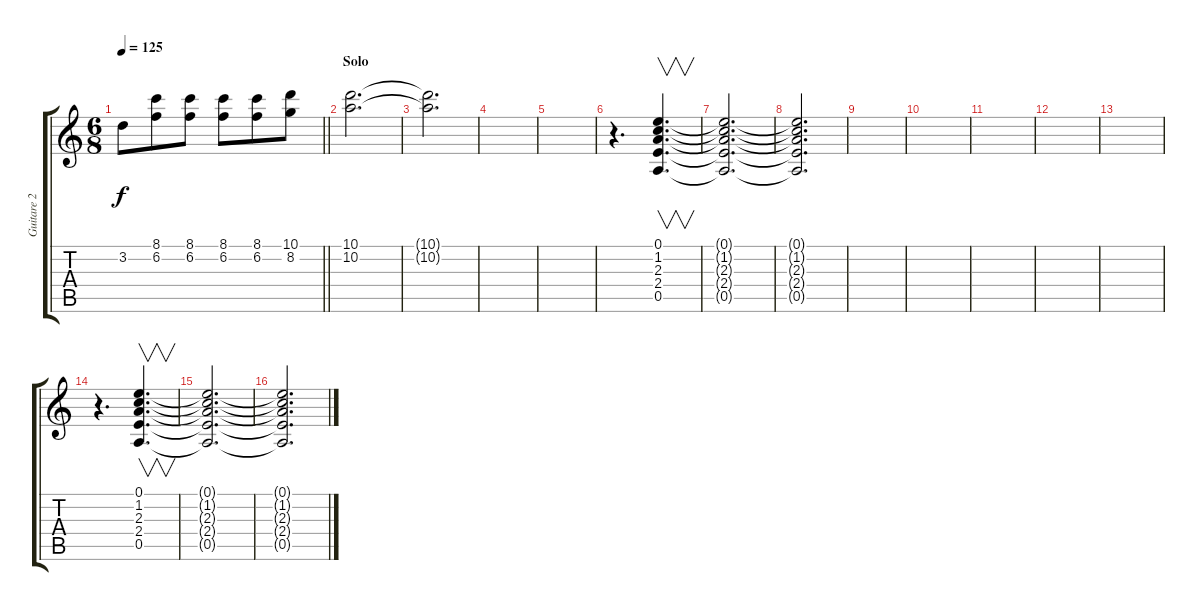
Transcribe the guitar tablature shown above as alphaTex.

\track ("Guitare 2" "Guitare 2") {instrument electricguitarclean}
\staff {score tabs}
\tuning (E4 B3 G3 D3 A2 E2) {hide}
\ts (6 8)
\tempo 125
\clef g2
\barLineRight lightlight
\ks c
3.2{t}.8{dy f} (8.1 6.2).8 (8.1 6.2).8 (8.1 6.2).8 (8.1 6.2).8 (10.1 8.2).8 |
\section ("" "Solo")
(10.1 10.2).2{d} |
(10.1{t} 10.2{t}).2{d} |
|
|
r.4{d} (0.1 1.2 2.3 2.4 0.5).4{v d} |
(0.1{t} 1.2{t} 2.3{t} 2.4{t} 0.5{t}).2{d} |
(0.1{t} 1.2{t} 2.3{t} 2.4{t} 0.5{t}).2{d} |
|
|
|
|
|
r.4{d} (0.1 1.2 2.3 2.4 0.5).4{v d} |
(0.1{t} 1.2{t} 2.3{t} 2.4{t} 0.5{t}).2{d} |
(0.1{t} 1.2{t} 2.3{t} 2.4{t} 0.5{t}).2{d}
